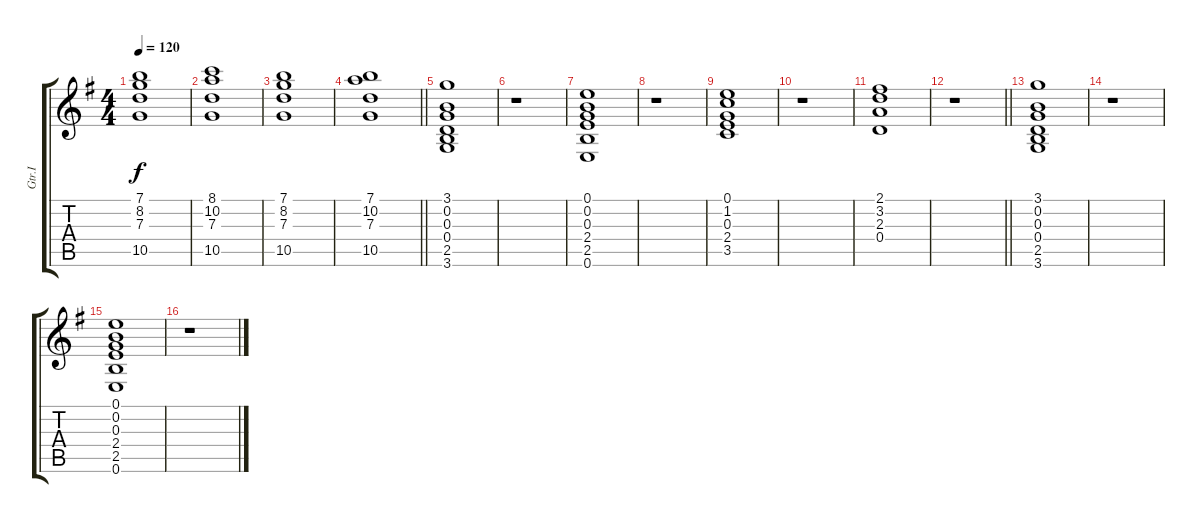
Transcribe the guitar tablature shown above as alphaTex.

\track ("Gtr.I" "Gtr.I") {instrument acousticguitarsteel}
\staff {score tabs}
\tuning (E4 B3 G3 D3 A2 E2) {hide}
\ts (4 4)
\tempo 120
\clef g2
\ks eminor
(7.1 8.2 7.3 10.5).1{dy f} |
(8.1 10.2 7.3 10.5).1 |
(7.1 8.2 7.3 10.5).1 |
\barLineRight lightlight
(7.1 10.2 7.3 10.5).1 |
(3.1 0.2 0.3 0.4 2.5 3.6).1 |
r.1 |
(0.1 0.2 0.3 2.4 2.5 0.6).1 |
r.1 |
(0.1 1.2 0.3 2.4 3.5).1 |
r.1 |
(2.1 3.2 2.3 0.4).1 |
\barLineRight lightlight
r.1 |
(3.1 0.2 0.3 0.4 2.5 3.6).1 |
r.1 |
(0.1 0.2 0.3 2.4 2.5 0.6).1 |
r.1
